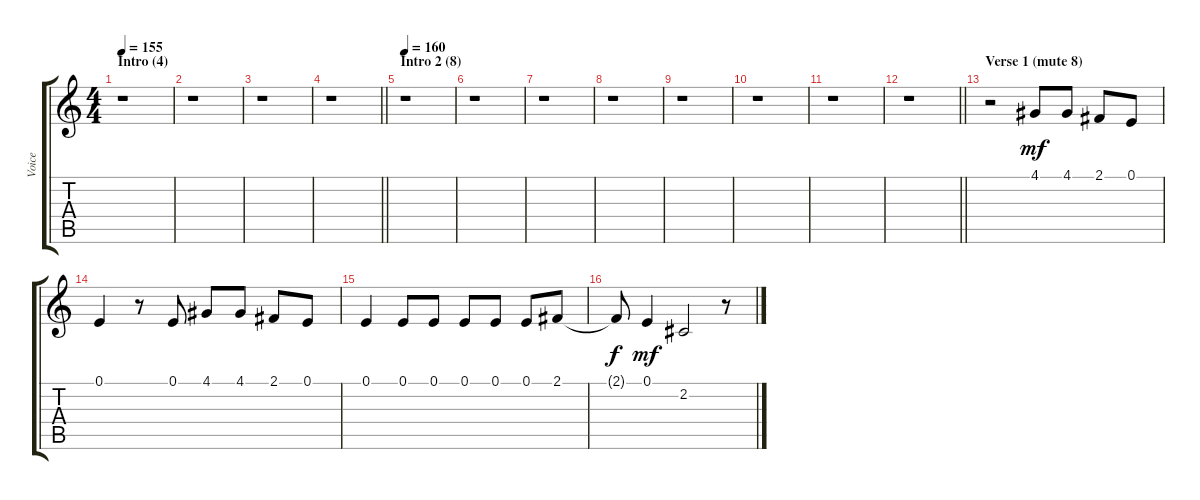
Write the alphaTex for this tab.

\track ("Voice" "Voice") {instrument altosax}
\staff {score tabs}
\tuning (E4 B3 G3 D3 A2 E2) {hide}
\ts (4 4)
\section ("" "Intro (4)")
\tempo 155
\clef g2
\ks c
r.1{dy mf instrument altosax} |
r.1 |
r.1 |
\barLineRight lightlight
r.1 |
\section ("" "Intro 2 (8)")
\tempo 160
r.1 |
r.1 |
r.1 |
r.1 |
r.1 |
r.1 |
r.1 |
\barLineRight lightlight
r.1 |
\section ("" "Verse 1 (mute 8)")
r.2 4.1.8 4.1.8 2.1.8 0.1.8 |
0.1.4 r.8 0.1.8 4.1.8 4.1.8 2.1.8 0.1.8 |
0.1.4 0.1.8 0.1.8 0.1.8 0.1.8 0.1.8 2.1.8 |
2.1{t}.8{dy f} 0.1.4{dy mf} 2.2.2 r.8
